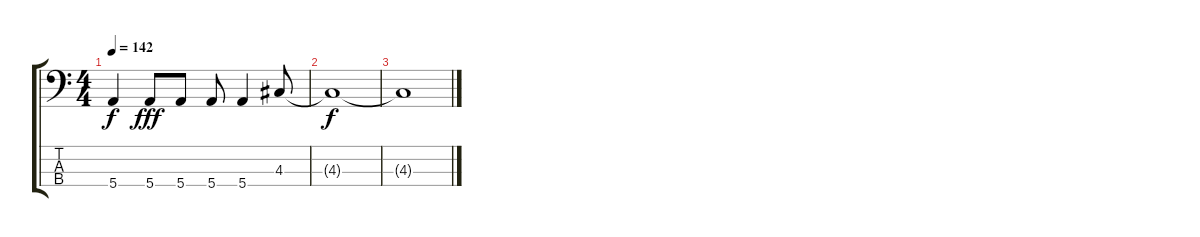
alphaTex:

\track "" {instrument electricbasspick}
\staff {score tabs}
\tuning (G2 D2 A1 E1) {hide}
\ts (4 4)
\tempo 142
\clef f4
\ks c
5.4{t}.4{dy f} 5.4.8{dy fff} 5.4.8 5.4.8 5.4.4 4.3.8 |
4.3{t}.1{dy f} |
4.3{t}.1
